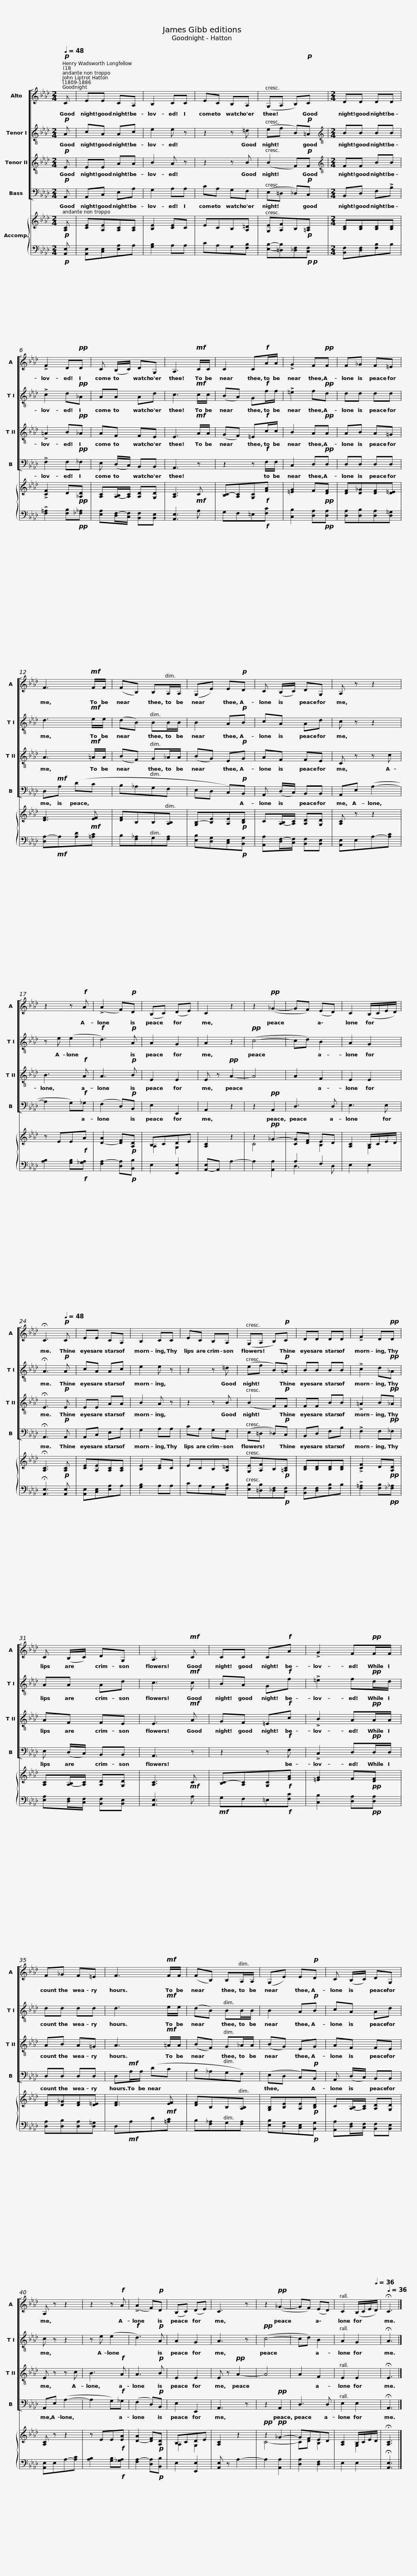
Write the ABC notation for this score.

X:1
%%score [ 1 2 3 4 ] { ( 5 7 ) | ( 6 8 ) }
L:1/8
Q:1/4=48
M:2/4
I:linebreak $
K:Ab
V:1 treble
V:2 treble-8
V:3 treble-8
V:4 bass
V:5 treble
V:7 treble
V:6 bass
V:8 bass
V:1
!p! C | EE CA, | B,2 CC | EC B,A, | (G,A, B,)!p!C |$ %5
[M:2/4] DD DD | !>!F2 D!pp!D | C (B,/C/) DG, | A,3!mf! C/C/ |$ C2 C!f!A/A/ | %10
 !>!G2 F!pp!F | F_G F=E | F3!mf! F/F/ | (FB,) B,A,/A,/ |$ (G,E) E!p!D | %15
 C (B,/C/) DG, | A, z z2 | z2 z!f! A | (!>!A2 F)!p!D | (B,C) (DE) |$ %20
 C2 z2 | z2!pp! (_G2- | GF) (ED) | C2 (B,/C/E/D/) |[Q:1/4=36] !fermata!C3!p![Q:1/4=48] C | %25
 EE CA, | B,2 CC |$ EC B,A, | (G,A, B,)!p!C | DD DD | %30
 !>!F2 D!pp!D |$ C (B,/C/) DG, | A,3!mf! C | CC C!f!A | !>!G2 F!pp!F/F/ |$ %35
 F_G F=E | F3!mf! F/F/ | (FB,) B,A,/A,/ | (G,E) E!p!D |$ C (B,/C/) DG, | %40
 A, z z2 | z2 z!f! A | (!>!A2 F)!p!D |$ (B,C) (DE) | C3 z | %45
 z2!pp! (_G2- | GF) (ED) |[Q:1/4=44] C2[Q:1/4=40] (B,/[Q:1/4=39]C/[Q:1/4=37]E/[Q:1/4=36]D/) |[Q:1/4=36] !fermata!C3 |] %49
V:2
!p! A | cA Ac | e2 e z | z2 z =d | (ef B)!p!=A |$ %5
[M:2/4][K:treble-8] BB BB | !>!c2 d!pp!_A | AA Ad | c3!mf! c/c/ |$ (BA) G!f!f/f/ | %10
 !>!=e2 f!pp!d | dd dd | d3!mf! e/e/ | (dB) BB/B/ |$ B2 A!p!B | %15
 cA Ad | c z z2 | z e (e2 |!f! d3)!p! A | A2 G2 |$ %20
 A2 z2 |!pp! (c4- | cd) B2 | A2 G2 | !fermata!A3!p! A | %25
 cA Ac | e2 e z |$ z2 z =d | (ef B)!p!=A | BB BB | %30
 !>!c2 d!pp!_A |$ AA Ad | c3!mf! c | BA G!f!f | !>!=e2 f!pp!d/d/ |$ %35
 dd dd | d3!mf! e/e/ | (dB) BB/B/ | B2 A!p!B |$ cA Ad | %40
 c z z2 | z e (e2 |!f! d3)!p! A |$ A2 G2 | A3 z | %45
!pp! (c4- | cd) B2 | A2 G2 | !fermata!A3 |] %49
V:3
!p! E | EE AA | B2 A z | z2 z B | (B2 F)!p!F |$ %5
[M:2/4][K:treble-8] FF BB | !>!=A2 B!pp!_A | AF FE | E3!mf! A/A/ |$ (GF) =E!f!c/c/ | %10
 B2 A!pp!A | AB A=G | A3!mf! =A/A/ | (BF) G_A/A/ |$ (BG) E!p!G | %15
 AF FE | C z z c | B3!f! A | A3!p! B | E2 E2 |$ %20
 E z!pp! A2- | A4 | A2 F2 | E2 E2 | !fermata!E3!p! E | %25
 EE AA | B2 A z |$ z2 z B | (B2 F)!p!F | FF BB | %30
 !>!=A2 B!pp!_A |$ AF FE | E3!mf! A | GF =E!f!c | !>!B2 A!pp!A/A/ |$ %35
 AB A=G | A3!mf! =A/A/ | (BF) G_A/A/ | (BG) EG |$ AF FE | %40
 E z z c | B3!f! A | A3!p! B |$ E2 E2 | E z!pp! A2- | %45
 A4 | A2 F2 | E2 E2 | !fermata!E3 |] %49
V:4
!p! A,, | A,,C, E,A, | G,2 A,A, | CA, G,F, | (E,=D, _D,)!p!C, |$ %5
[M:2/4] B,,D, F,!>!B, | !>!F,2 F,!pp!_F, | E, (D,/C,/) B,,B,, | A,,3 z |$ z2 z!f! F,/F,/ | %10
 C,2 D,!pp!D, | D,D, D,D, | D,!mf!A, (DC | B,_A,G,F, |$ E,D, C,)!p!B,, | %15
 A,, (D,/C,/) B,,B,, | A,,E, (A,2- | A,2 G,)!f!_G, | (F,2 D,)!p!B,, | E,2 E,,2 |$ %20
 A,,2 z2 | z2!pp! A,,2 | D,3 D, | E,3 E, | !fermata!A,,3!p! A,, | %25
 A,,C, E,A, | G,2 A,A, |$ CA, G,F, | (E,=D, _D,)!p!C, | B,,D, F,B, | %30
 !>!F,2 F,!pp!_F, |$ E, (D,/C,/) B,,B,, | A,,3 z | z2 z!f! F, | !>!C,2 D,!pp!D,/D,/ |$ %35
 D,D, D,D, | D,!mf!A,/A,/ (DC | B,_A,G,F,) | (E,D, C,)!p!B,, |$ A,, (D,/C,/) B,,B,, | %40
 A,,E, (A,2- | A,2 G,)!f!_G, | (F,2 D,)!p!B,, |$ E,2 E,,2 | A,,3 z | %45
 z2!pp! A,,2 | D,3 D, | E,2 E,2 | !fermata!A,,3 |] %49
V:5
!p! [A,C] | [CE][A,E][A,C][A,C] | [B,E]2 [CE]C | ECB,[A,=D] | [G,E][A,F]B,!p![=A,C] |$ %5
[M:2/4] [B,D][B,D][B,D][B,D] | !>![CF]2 D!pp![_A,D] | [A,C][A,B,]/-[A,C]/ [A,D][G,D] | [A,C]3!mf! C |$ [B,C]-[A,C][G,C]!f![FA] | %10
 [=EG]2 F!pp![DF] | [DF][D_G][DF][D=E] | [DF]3!mf! [EF] | [DF]B,B,[A,B,] |$ [G,B,]-[B,E][A,E]!p![B,D] | %15
 C[A,B,]/-[A,C]/ [A,D][G,D] | [A,C] z z2 | z EE!f!A | [DA]2- [DF]!p![A,D] | B,CDE |$ %20
 [A,C]2 z2 | z2!pp! _G2- | [CG][DF] E-D | [A,C]2 B,/C/E/D/ | !fermata![A,C]3!p! [A,C] | %25
 [CE][A,E][A,C][A,C] | [B,E]2 [CE]C |$ ECB,[A,=D] | [G,E][A,F]B,!p![=A,C] | [B,D][B,D][B,D][B,D] | %30
 !>![CF]2 D!pp![A,D] |$ [A,C][A,B,]/-[A,C]/ [A,D][G,D] | [A,C]3!mf! C | [B,C]-[A,C][G,C]!f![FA] | [=EG]2 F!pp![DF] |$ %35
 [DF][D_G][DF][D=E] | [DF]3!mf! [EF] | [DF]B,B,[A,B,] | [G,B,][B,E][A,E]!p![B,D] |$ C[A,B,]/-[A,C]/ [A,D][G,D] | %40
 [A,C] z z2 | z EE!f![EA] | [D-A]2 [DF]!p![A,D] |$ B,CDE | [A,C]2 z2 | %45
!pp! z2!pp! _G2- | GFED | [A,C]2 B,/C/E/D/ | !fermata![A,C]3 |] %49
V:6
!p! [A,,E,] | [A,,E,][C,E,][E,A,]A, | [G,B,]2 A,A, | CA,G,[F,B,] | [E,B,]-[=D,B,][_D,F,]!p!!p![C,F,] |$ %5
[M:2/4] [B,,F,][D,F,][F,B,]B, | !>![F,=A,]2 [F,B,]!pp![_F,_A,] | [E,A,][D,F,]/-[C,F,]/ [B,,F,][B,,E,] | [A,,E,]3 A, |$ G,F,=E,!f![F,C] | %10
 [C,B,]2 [D,A,]!pp![D,A,] | [D,A,][D,B,][D,A,][D,=G,] | [D,A,]-!mf!A,[A,D][=A,C] | B,[F,_A,]G,[F,A,] |$ [E,B,][D,G,][C,E,]!p![B,,G,] | %15
 [A,,A,][D,F,]/-[C,F,]/ [B,,F,][B,,E,] | [A,,E,]E,A,-[A,C] | [A,B,]2 [G,B,]!f![_G,A,] | [F,A,]2- [D,A,]!p![B,,B,] | E,2 [E,,E,]2 |$ %20
 [A,,E,]-A,, A,2- | A,2 [A,,A,]2 | A,2 F,2 | x4 | x4 | %25
 x4 | x4 |$ CA,G,[F,B,] | [E,B,][=D,B,][_D,F,]!p![C,F,] | [B,,F,][D,F,][F,B,]B, | %30
 !>![F,=A,]2 [F,B,]!pp![_F,_A,] |$ [E,A,][D,F,]/[C,F,]/ [B,,F,][B,,E,] | [A,,E,]3 A, |!mf! G,F,=E,!f![F,C] | [C,B,]2 [D,A,]!pp![D,A,] |$ %35
 [D,A,][D,B,][D,A,][D,=G,] | D,!mf!A,D[=A,C] | B,[F,_A,]G,[F,A,] | [E,B,][D,G,][C,E,]!p![B,,G,] |$ [A,,A,][D,F,]/[C,F,]/ [B,,F,][B,,E,] | %40
 [A,,E,]E,A,-[A,C] | [A,B,]2 [G,B,]!f![_G,A,] | [F,A,]2- [D,A,]!p![B,,B,] |$ E,2 [E,,E,]2 | [A,,E,] z A,2- | %45
 A,2 [A,,A,]2 | [D,A,]2 [D,F,]2 | E,2 E,2 | !fermata![A,,E,]3 |] %49
V:7
 x | x4 | x4 | x4 | x4 |$ %5
[M:2/4] x4 | x4 | x4 | x4 |$ x4 | %10
 x4 | x4 | x4 | x4 |$ x4 | %15
 x4 | x4 | x4 | x4 | A,2 G,2 |$ %20
 x4 | C4- | x2 B,2 | x2 G,2 | x4 | %25
 x4 | x4 |$ x4 | x4 | x4 | %30
 x4 |$ x4 | x4 | x4 | x4 |$ %35
 x4 | x4 | x4 | x4 |$ x4 | %40
 x4 | x4 | x4 |$ A,2 G,2 | x2 x2 | %45
 C4- | CD B,2 | x2 G,2 | x3 |] %49
V:8
 x | x4 | x4 | x4 | x4 |$ %5
[M:2/4] x4 | x4 | x4 | x4 |$ x4 | %10
 x4 | x4 | x4 | x4 |$ x4 | %15
 x4 | x4 | x4 | x4 | x4 |$ %20
 x4 | x4 | D,3 D, | E,2 E,2 | !fermata![A,,E,]3 [A,,E,] | %25
 [A,,E,][C,E,][E,A,]A, | [G,B,]2 A,A, |$ x4 | x4 | x4 | %30
 x4 |$ x4 | x4 | x4 | x4 |$ %35
 x4 | x4 | x4 | x4 |$ x4 | %40
 x4 | x4 | x4 |$ x4 | x4 | %45
 x4 | x4 | x4 | x3 |] %49
